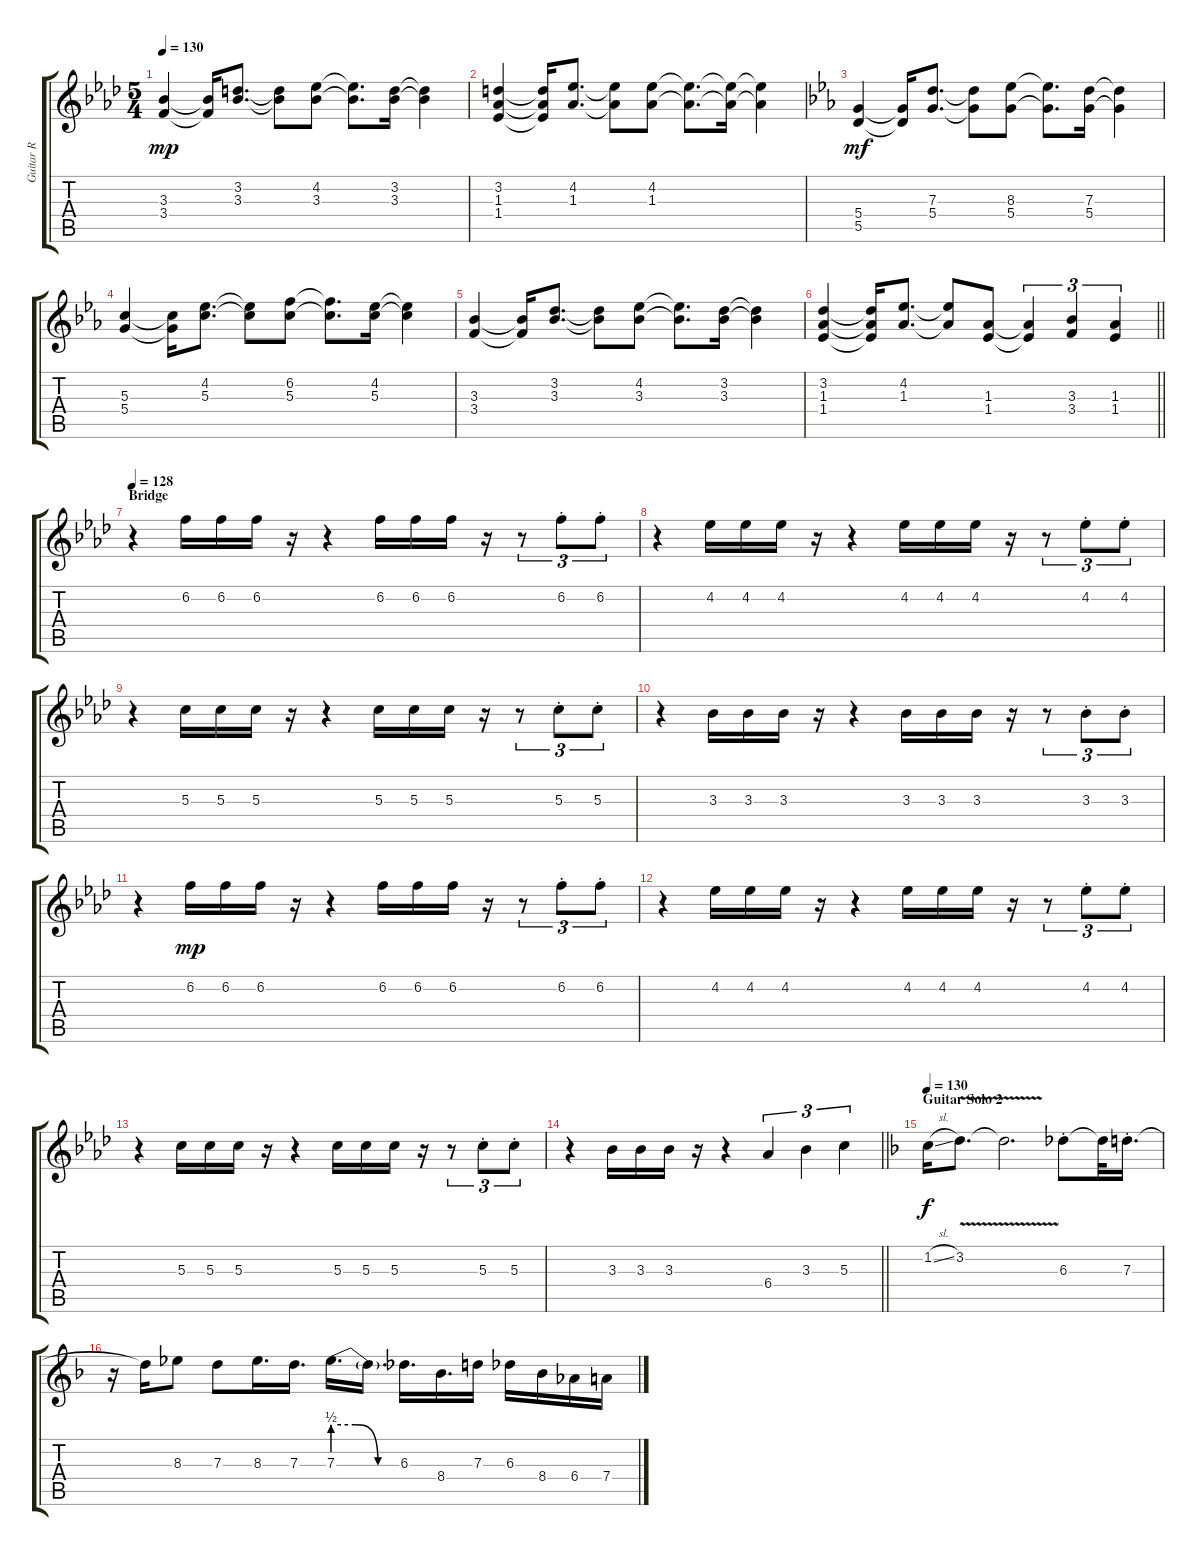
\track ("Guitar R" "Guitar R") {instrument distortionguitar}
\staff {score tabs}
\tuning (E4 B3 G3 D3 A2 D2) {hide}
\ts (5 4)
\tempo 130
\clef g2
\ks ab
(3.3 3.4).4{dy mp} (3.3{t} 3.4{t}).16 (3.2 3.3).8{d} (3.2{t} 3.3{t}).8 (4.2 3.3).8 (4.2{t} 3.3{t}).8{d} (3.2 3.3).16 (3.2{t} 3.3{t}).4 |
(3.2 1.3 1.4).4 (3.2{t} 1.3{t} 1.4{t}).16 (4.2 1.3).8{d} (4.2{t} 1.3{t}).8 (4.2 1.3).8 (4.2{t} 1.3{t}).8{d} (4.2{t} 1.3{t}).16 (4.2{t} 1.3{t}).4 |
\ks eb
(5.4 5.5).4{dy mf} (5.4{t} 5.5{t}).16 (7.3 5.4).8{d} (7.3{t} 5.4{t}).8 (8.3 5.4).8 (8.3{t} 5.4{t}).8{d} (7.3 5.4).16 (7.3{t} 5.4{t}).4 |
(5.3 5.4).4 (5.3{t} 5.4{t}).16 (4.2 5.3).8{d} (4.2{t} 5.3{t}).8 (6.2 5.3).8 (6.2{t} 5.3{t}).8{d} (4.2 5.3).16 (4.2{t} 5.3{t}).4 |
(3.3 3.4).4 (3.3{t} 3.4{t}).16 (3.2 3.3).8{d} (3.2{t} 3.3{t}).8 (4.2 3.3).8 (4.2{t} 3.3{t}).8{d} (3.2 3.3).16 (3.2{t} 3.3{t}).4 |
\barLineRight lightlight
(3.2 1.3 1.4).4 (3.2{t} 1.3{t} 1.4{t}).16 (4.2 1.3).8{d} (4.2{t} 1.3{t}).8 (1.3 1.4).8 (1.3{t} 1.4{t}).4{tu (3 2)} (3.3 3.4).4{tu (3 2)} (1.3 1.4).4{tu (3 2)} |
\section ("" "Bridge")
\tempo 128
\ks ab
r.4 6.2.16 6.2.16 6.2.16 r.16 r.4 6.2.16 6.2.16 6.2.16 r.16 r.8{tu (3 2)} 6.2{st}.8{tu (3 2)} 6.2{st}.8{tu (3 2)} |
r.4 4.2.16 4.2.16 4.2.16 r.16 r.4 4.2.16 4.2.16 4.2.16 r.16 r.8{tu (3 2)} 4.2{st}.8{tu (3 2)} 4.2{st}.8{tu (3 2)} |
r.4 5.3.16 5.3.16 5.3.16 r.16 r.4 5.3.16 5.3.16 5.3.16 r.16 r.8{tu (3 2)} 5.3{st}.8{tu (3 2)} 5.3{st}.8{tu (3 2)} |
r.4 3.3.16 3.3.16 3.3.16 r.16 r.4 3.3.16 3.3.16 3.3.16 r.16 r.8{tu (3 2)} 3.3{st}.8{tu (3 2)} 3.3{st}.8{tu (3 2)} |
r.4 6.2.16{dy mp} 6.2.16 6.2.16 r.16 r.4 6.2.16 6.2.16 6.2.16 r.16 r.8{tu (3 2)} 6.2{st}.8{tu (3 2)} 6.2{st}.8{tu (3 2)} |
r.4 4.2.16 4.2.16 4.2.16 r.16 r.4 4.2.16 4.2.16 4.2.16 r.16 r.8{tu (3 2)} 4.2{st}.8{tu (3 2)} 4.2{st}.8{tu (3 2)} |
r.4 5.3.16 5.3.16 5.3.16 r.16 r.4 5.3.16 5.3.16 5.3.16 r.16 r.8{tu (3 2)} 5.3{st}.8{tu (3 2)} 5.3{st}.8{tu (3 2)} |
\barLineRight lightlight
r.4 3.3.16 3.3.16 3.3.16 r.16 r.4 6.4.4{tu (3 2)} 3.3.4{tu (3 2)} 5.3.4{tu (3 2)} |
\section ("" "Guitar Solo 2")
\tempo 130
\ks f
1.2{sl}.16{dy f} 3.2{v}.8{d} 3.2{v t}.2{d} 6.3{st}.8 6.3{t}.32 7.3{st}.16{d} |
r.16 7.3{t}.16 8.3.8 7.3.8 8.3.16{d} 7.3.16{d} 7.3{be (custom 0 2 20 2 40 0 60 0)}.16{d} 7.3{t}.16{d} 6.3.16{d} 8.4.16{d} 7.3.16 6.3.16 8.4.16 6.4.16 7.4.16
